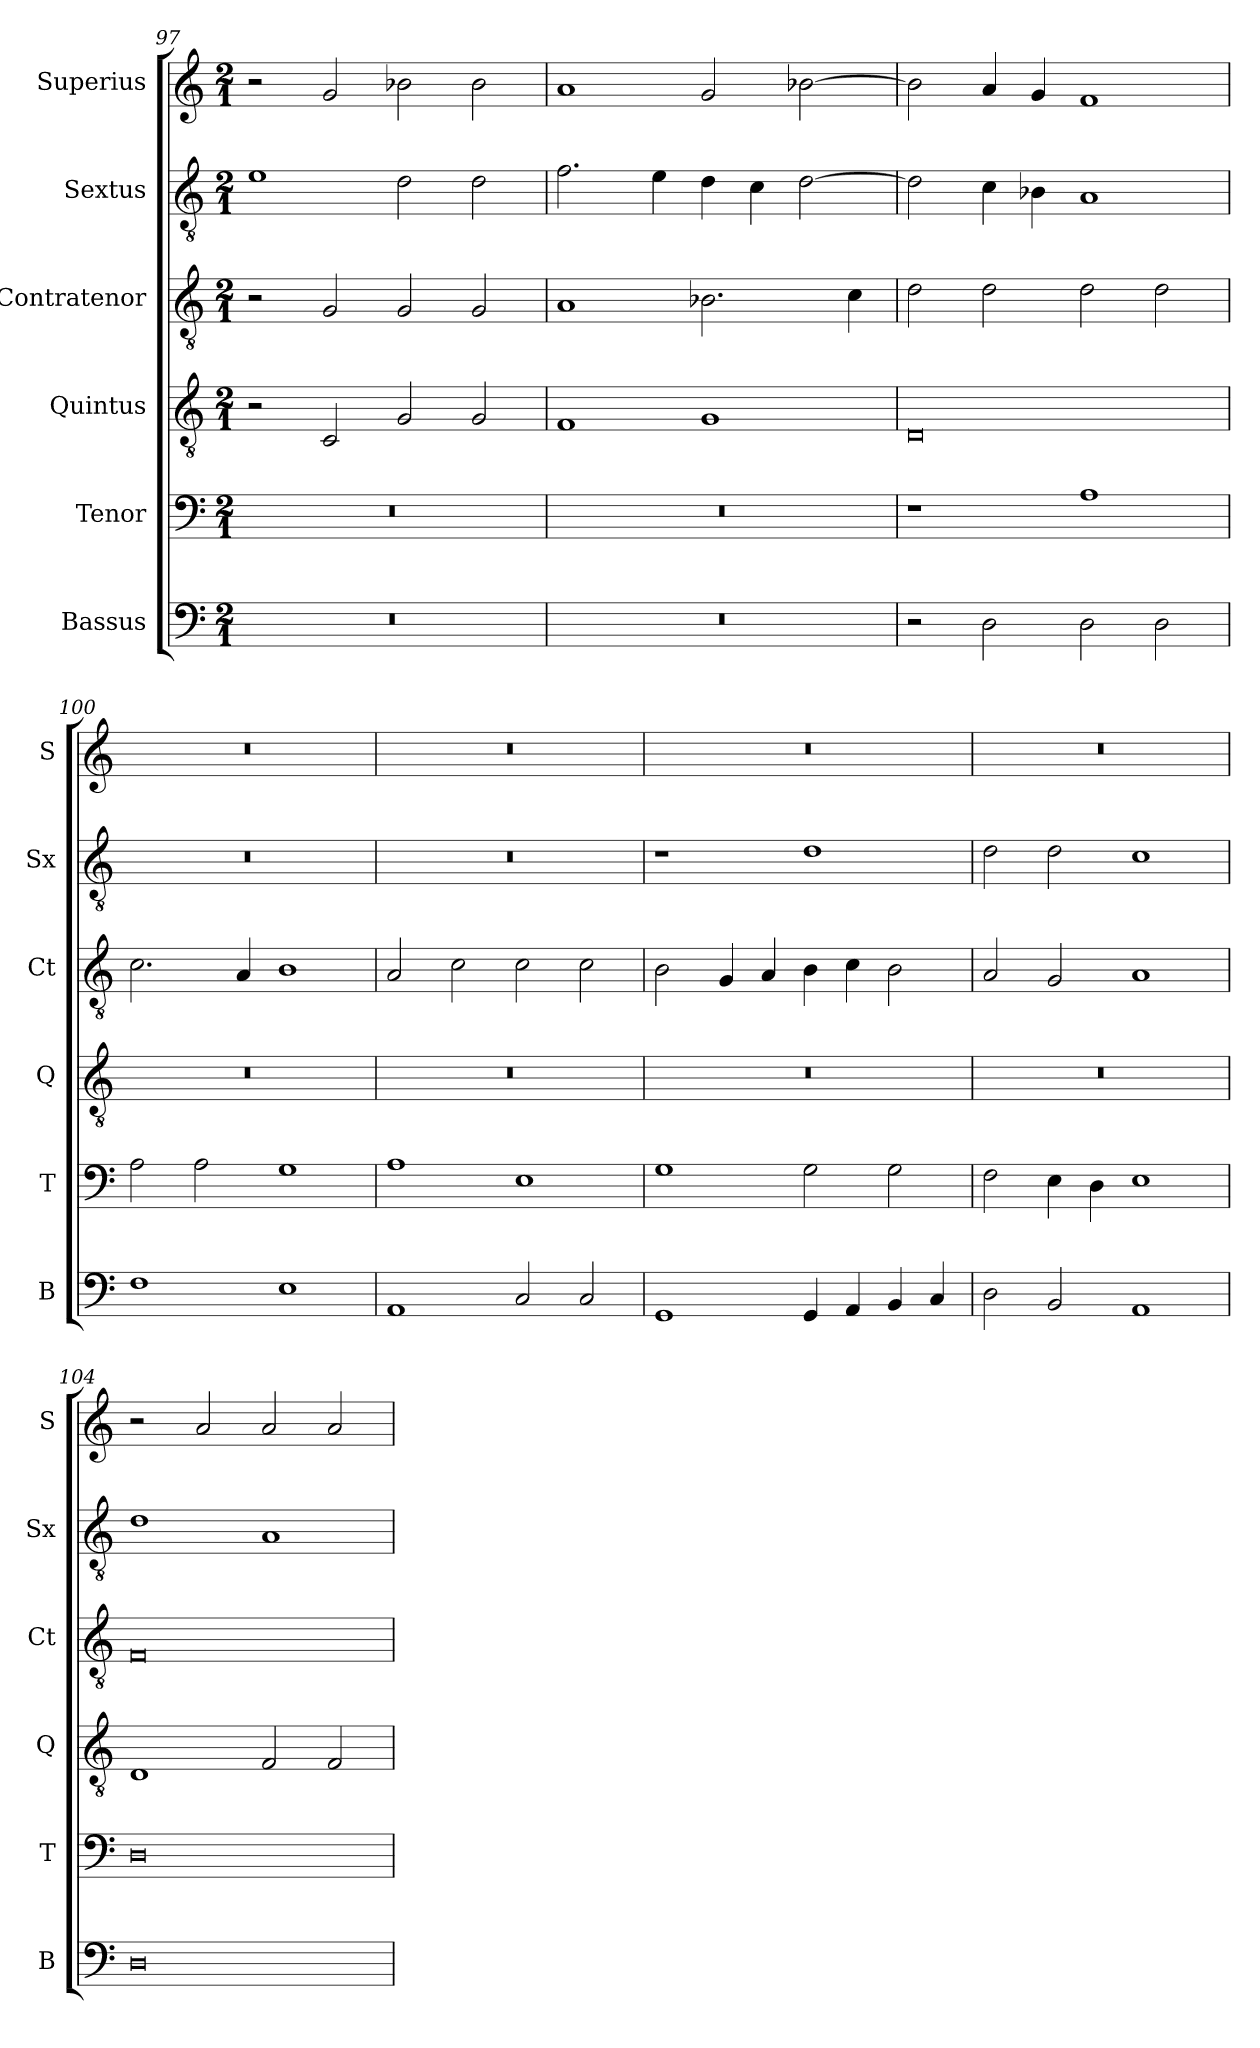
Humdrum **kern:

**kern	**kern	**kern	**kern	**kern	**kern
*part6	*part5	*part4	*part3	*part2	*part1
*staff6	*staff5	*staff4	*staff3	*staff2	*staff1
*I"Bassus	*I"Tenor	*I"Quintus	*I"Contratenor	*I"Sextus	*I"Superius
*I'B	*I'T	*I'Q	*I'Ct	*I'Sx	*I'S
*clefF4	*clefF4	*clefGv2	*clefGv2	*clefGv2	*clefG2
*k[]	*k[]	*k[]	*k[]	*k[]	*k[]
*M2/1	*M2/1	*M2/1	*M2/1	*M2/1	*M2/1
=97	=97	=97	=97	=97	=97
0r	0r	2r	2r	1e	2r
.	.	2C/	2G/	.	2g/
.	.	2G/	2G/	2d\	2b-X\
.	.	2G/	2G/	2d\	2b-\
=98	=98	=98	=98	=98	=98
0r	0r	1F	1A	2.f\	1a
.	.	.	.	4e\	.
.	.	1G	2.B-X\	4d\	2g/
.	.	.	.	4c\	.
.	.	.	.	[2d\	[2b-X\
.	.	.	4c\	.	.
=99	=99	=99	=99	=99	=99
2r	1r	0D	2d\	2d\]	2b-\]
2D\	.	.	2d\	4c\	4a/
.	.	.	.	4B-X\	4g/
2D\	1A	.	2d\	1A	1f
2D\	.	.	2d\	.	.
=100	=100	=100	=100	=100	=100
1F	2A\	0r	2.c\	0r	0r
.	2A\	.	.	.	.
.	.	.	4A/	.	.
1E	1G	.	1B	.	.
=101	=101	=101	=101	=101	=101
1AA	1A	0r	2A/	0r	0r
.	.	.	2c\	.	.
2C/	1E	.	2c\	.	.
2C/	.	.	2c\	.	.
=102	=102	=102	=102	=102	=102
1GG	1G	0r	2B\	1r	0r
.	.	.	4G/	.	.
.	.	.	4A/	.	.
4GG/	2G\	.	4B\	1d	.
4AA/	.	.	4c\	.	.
4BB/	2G\	.	2B\	.	.
4C/	.	.	.	.	.
=103	=103	=103	=103	=103	=103
2D\	2F\	0r	2A/	2d\	0r
2BB/	4E\	.	2G/	2d\	.
.	4D\	.	.	.	.
1AA	1E	.	1A	1c	.
=104	=104	=104	=104	=104	=104
0D	0D	1D	0F	1d	2r
.	.	.	.	.	2a/
.	.	2F/	.	1A	2a/
.	.	2F/	.	.	2a/
=	=	=	=	=	=
*-	*-	*-	*-	*-	*-
